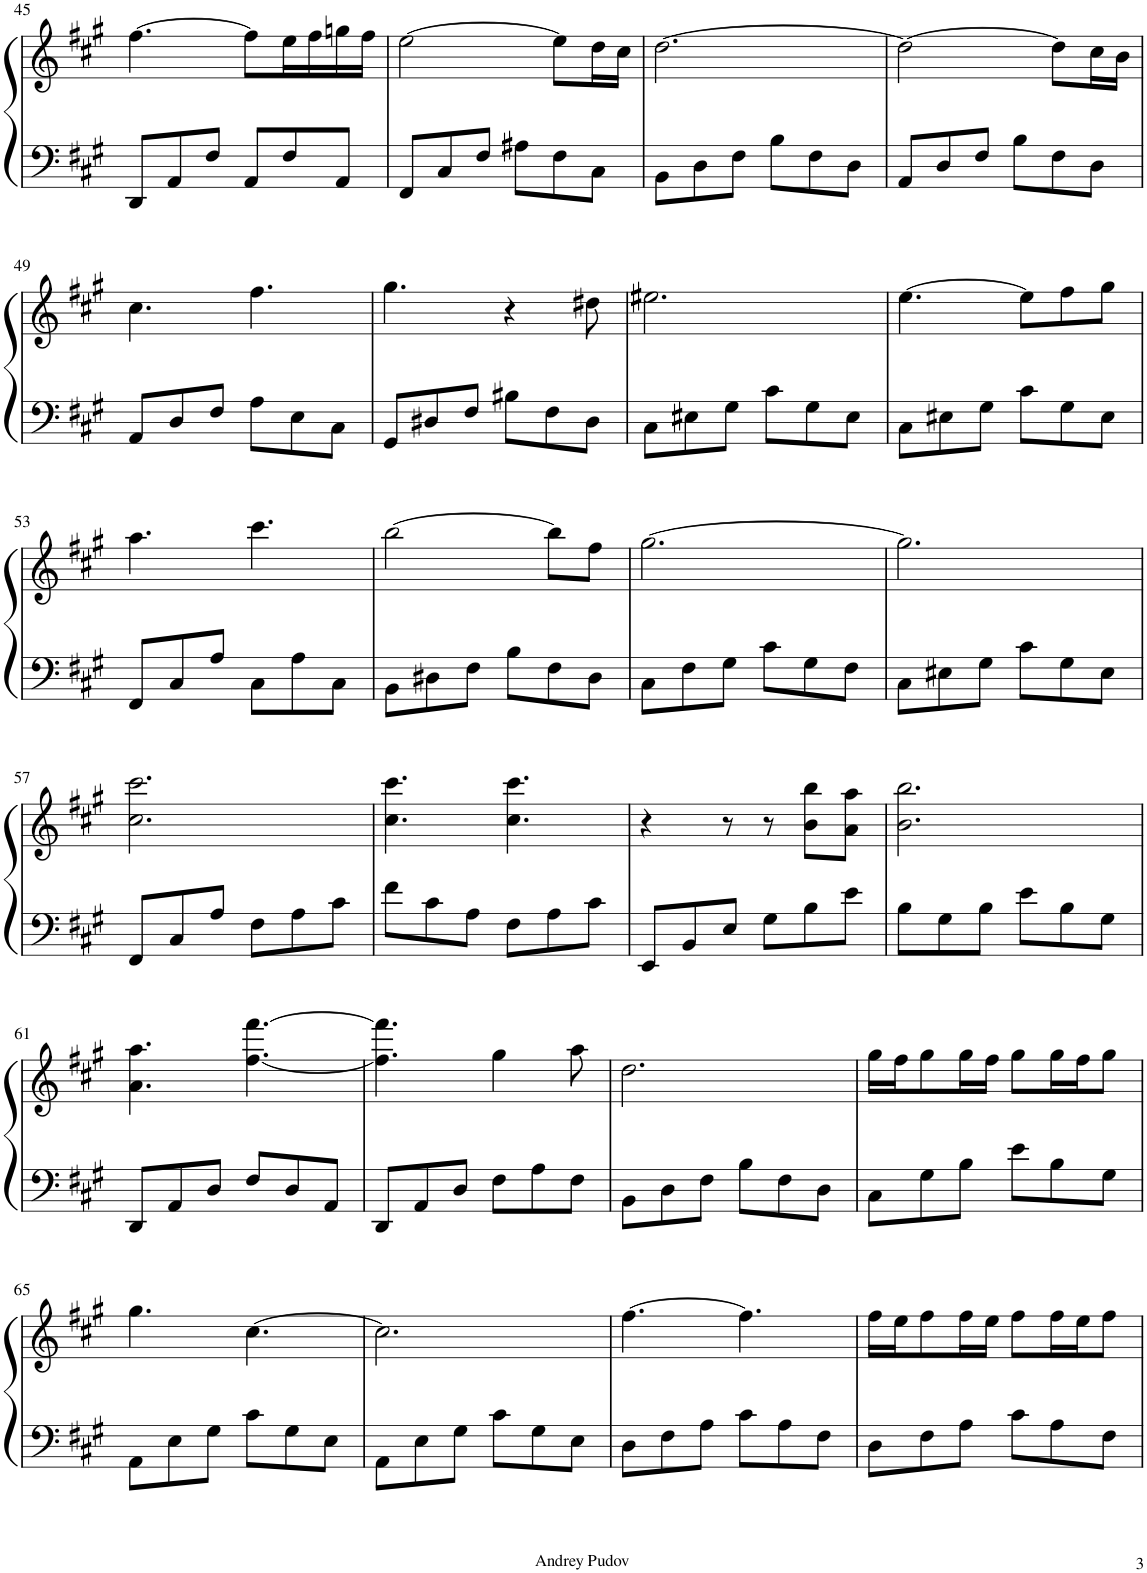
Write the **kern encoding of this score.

**kern	**kern
*part1	*part1
*staff2	*staff1
*I"Piano	*
*I'Pno.	*
!!LO:PB:g=z
*clefF4	*clefG2
*k[f#c#g#]	*k[f#c#g#]
*M6/8	*M6/8
=45	=45
8DD/L	[4.ff#\
8AA/	.
8F#/J	.
8AA/L	8ff#\L]
8F#/	16ee\L
.	16ff#\
8AA/J	16ggn\
.	16ff#\JJ
=46	=46
8FF#/L	[2ee\
8C#/	.
8F#/J	.
8A#X\L	.
8F#\	8ee\L]
8C#\J	16dd\L
.	16cc#\JJ
=47	=47
8BB\L	[2.dd\
8D\	.
8F#\J	.
8B\L	.
8F#\	.
8D\J	.
=48	=48
8AA/L	2dd\_
8D/	.
8F#/J	.
8B\L	.
8F#\	8dd\L]
8D\J	16cc#\L
.	16b\JJ
!!LO:LB:g=z
=49	=49
8AA/L	4.cc#\
8D/	.
8F#/J	.
8A\L	4.ff#\
8E\	.
8C#\J	.
=50	=50
8GG#/L	4.gg#\
8D#X/	.
8F#/J	.
8B#X\L	4r
8F#\	.
8D#\J	8dd#X\
=51	=51
8C#\L	2.ee#X\
8E#X\	.
8G#\J	.
8c#\L	.
8G#\	.
8E#\J	.
=52	=52
8C#\L	[4.ee\
8E#X\	.
8G#\J	.
8c#\L	8ee\L]
8G#\	8ff#\
8E#\J	8gg#\J
!!LO:LB:g=z
=53	=53
8FF#/L	4.aa\
8C#/	.
8A/J	.
8C#\L	4.ccc#\
8A\	.
8C#\J	.
=54	=54
8BB\L	[2bb\
8D#X\	.
8F#\J	.
8B\L	.
8F#\	8bb\L]
8D#\J	8ff#\J
=55	=55
8C#\L	[2.gg#\
8F#\	.
8G#\J	.
8c#\L	.
8G#\	.
8F#\J	.
=56	=56
8C#\L	2.gg#\]
8E#X\	.
8G#\J	.
8c#\L	.
8G#\	.
8E#\J	.
!!LO:LB:g=z
=57	=57
8FF#/L	2.cc#\ 2.ccc#\
8C#/	.
8A/J	.
8F#\L	.
8A\	.
8c#\J	.
=58	=58
8f#\L	4.cc#\ 4.ccc#\
8c#\	.
8A\J	.
8F#\L	4.cc#\ 4.ccc#\
8A\	.
8c#\J	.
=59	=59
8EE/L	4r
8BB/	.
8E/J	8r
8G#\L	8r
8B\	8b\ 8bb\L
8e\J	8a\ 8aa\J
=60	=60
8B\L	2.b\ 2.bb\
8G#\	.
8B\J	.
8e\L	.
8B\	.
8G#\J	.
!!LO:LB:g=z
=61	=61
8DD/L	4.a\ 4.aa\
8AA/	.
8D/J	.
8F#/L	[4.ff#\ [4.fff#\
8D/	.
8AA/J	.
=62	=62
8DD/L	4.ff#\] 4.fff#\]
8AA/	.
8D/J	.
8F#\L	4gg#\
8A\	.
8F#\J	8aa\
=63	=63
8BB\L	2.dd\
8D\	.
8F#\J	.
8B\L	.
8F#\	.
8D\J	.
=64	=64
8C#\L	16gg#\LL
.	16ff#\J
8G#\	8gg#\
8B\J	16gg#\L
.	16ff#\JJ
8e\L	8gg#\L
8B\	16gg#\L
.	16ff#\J
8G#\J	8gg#\J
!!LO:LB:g=z
=65	=65
8AA\L	4.gg#\
8E\	.
8G#\J	.
8c#\L	[4.cc#\
8G#\	.
8E\J	.
=66	=66
8AA\L	2.cc#\]
8E\	.
8G#\J	.
8c#\L	.
8G#\	.
8E\J	.
=67	=67
8D\L	[4.ff#\
8F#\	.
8A\J	.
8c#\L	4.ff#\]
8A\	.
8F#\J	.
=68	=68
8D\L	16ff#\LL
.	16ee\J
8F#\	8ff#\
8A\J	16ff#\L
.	16ee\JJ
8c#\L	8ff#\L
8A\	16ff#\L
.	16ee\J
8F#\J	8ff#\J
=	=
*-	*-
